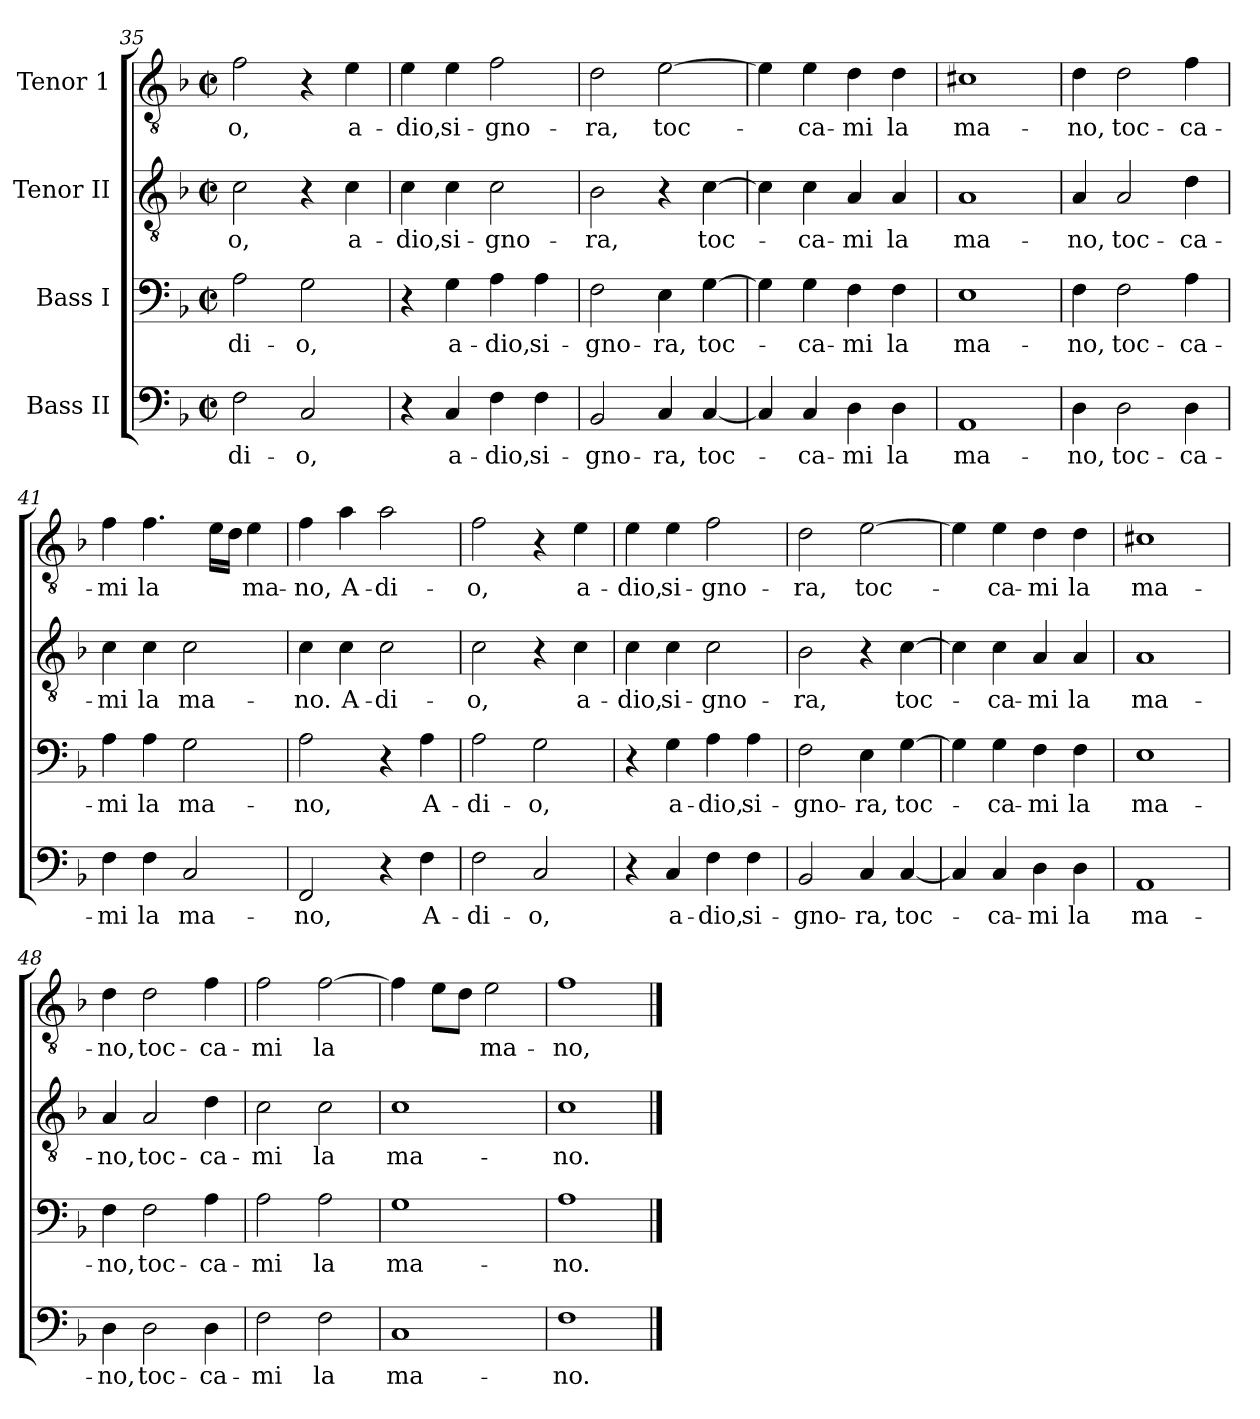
**kern	**text	**kern	**text	**kern	**text	**kern	**text
*part4	*part4	*part3	*part3	*part2	*part2	*part1	*part1
*staff4	*staff4	*staff3	*staff3	*staff2	*staff2	*staff1	*staff1
*I"Bass II	*	*I"Bass I	*	*I"Tenor II	*	*I"Tenor 1	*
*clefF4	*	*clefF4	*	*clefGv2	*	*clefGv2	*
*k[b-]	*	*k[b-]	*	*k[b-]	*	*k[b-]	*
*F:	*	*F:	*	*F:	*	*F:	*
*M2/2	*	*M2/2	*	*M2/2	*	*M2/2	*
*met(c|)	*	*met(c|)	*	*met(c|)	*	*met(c|)	*
=35	=35	=35	=35	=35	=35	=35	=35
!	!LO:LY:b	!	!LO:LY:b	!	!LO:LY:b	!	!LO:LY:b
2F\	-di-	2A\	-di-	2c\	-o,	2f\	-o,
!	!LO:LY:b	!	!LO:LY:b	!	!	!	!
2C/	-o,	2G\	-o,	4r	.	4r	.
!	!	!	!	!	!LO:LY:b	!	!LO:LY:b
.	.	.	.	4c\	a-	4e\	a-
=36	=36	=36	=36	=36	=36	=36	=36
!	!	!	!	!	!LO:LY:b	!	!LO:LY:b
4r	.	4r	.	4c\	-dio,	4e\	-dio,
!	!LO:LY:b	!	!LO:LY:b	!	!LO:LY:b	!	!LO:LY:b
4C/	a-	4G\	a-	4c\	si-	4e\	si-
!	!LO:LY:b	!	!LO:LY:b	!	!LO:LY:b	!	!LO:LY:b
4F\	-dio,	4A\	-dio,	2c\	-gno-	2f\	-gno-
!	!LO:LY:b	!	!LO:LY:b	!	!	!	!
4F\	si-	4A\	si-	.	.	.	.
=37	=37	=37	=37	=37	=37	=37	=37
!	!LO:LY:b	!	!LO:LY:b	!	!LO:LY:b	!	!LO:LY:b
2BB-/	-gno-	2F\	-gno-	2B-\	-ra,	2d\	-ra,
!	!LO:LY:b	!	!LO:LY:b	!	!	!	!LO:LY:b
4C/	-ra,	4E\	-ra,	4r	.	[2e\	toc-
!	!LO:LY:b	!	!LO:LY:b	!	!LO:LY:b	!	!
[4C/	toc-	[4G\	toc-	[4c\	toc-	.	.
!!LO:LB:g=z
=38	=38	=38	=38	=38	=38	=38	=38
4C/]	.	4G\]	.	4c\]	.	4e\]	.
!	!LO:LY:b	!	!LO:LY:b	!	!LO:LY:b	!	!LO:LY:b
4C/	-ca-	4G\	-ca-	4c\	-ca-	4e\	-ca-
!	!LO:LY:b	!	!LO:LY:b	!	!LO:LY:b	!	!LO:LY:b
4D\	-mi	4F\	-mi	4A/	-mi	4d\	-mi
!	!LO:LY:b	!	!LO:LY:b	!	!LO:LY:b	!	!LO:LY:b
4D\	la	4F\	la	4A/	la	4d\	la
=39	=39	=39	=39	=39	=39	=39	=39
!	!LO:LY:b	!	!LO:LY:b	!	!LO:LY:b	!	!LO:LY:b
1AA	ma-	1E	ma-	1A	ma-	1c#X	ma-
=40	=40	=40	=40	=40	=40	=40	=40
!	!LO:LY:b	!	!LO:LY:b	!	!LO:LY:b	!	!LO:LY:b
4D\	-no,	4F\	-no,	4A/	-no,	4d\	-no,
!	!LO:LY:b	!	!LO:LY:b	!	!LO:LY:b	!	!LO:LY:b
2D\	toc-	2F\	toc-	2A/	toc-	2d\	toc-
!	!LO:LY:b	!	!LO:LY:b	!	!LO:LY:b	!	!LO:LY:b
4D\	-ca-	4A\	-ca-	4d\	-ca-	4f\	-ca-
=41	=41	=41	=41	=41	=41	=41	=41
!	!LO:LY:b	!	!LO:LY:b	!	!LO:LY:b	!	!LO:LY:b
4F\	-mi	4A\	-mi	4c\	-mi	4f\	-mi
!	!LO:LY:b	!	!LO:LY:b	!	!LO:LY:b	!	!LO:LY:b
4F\	la	4A\	la	4c\	la	4.f\	la
!	!LO:LY:b	!	!LO:LY:b	!	!LO:LY:b	!	!
2C/	ma-	2G\	ma-	2c\	ma-	.	.
.	.	.	.	.	.	16e\LL	.
.	.	.	.	.	.	16d\JJ	.
!	!	!	!	!	!	!	!LO:LY:b
.	.	.	.	.	.	4e\	ma-
=42	=42	=42	=42	=42	=42	=42	=42
!	!LO:LY:b	!	!LO:LY:b	!	!LO:LY:b	!	!LO:LY:b
2FF/	-no,	2A\	-no,	4c\	-no.	4f\	-no,
!	!	!	!	!	!LO:LY:b	!	!LO:LY:b
.	.	.	.	4c\	A-	4a\	A-
!	!	!	!	!	!LO:LY:b	!	!LO:LY:b
4r	.	4r	.	2c\	-di-	2a\	-di-
!	!LO:LY:b	!	!LO:LY:b	!	!	!	!
4F\	A-	4A\	A-	.	.	.	.
=43	=43	=43	=43	=43	=43	=43	=43
!	!LO:LY:b	!	!LO:LY:b	!	!LO:LY:b	!	!LO:LY:b
2F\	-di-	2A\	-di-	2c\	-o,	2f\	-o,
!	!LO:LY:b	!	!LO:LY:b	!	!	!	!
2C/	-o,	2G\	-o,	4r	.	4r	.
!	!	!	!	!	!LO:LY:b	!	!LO:LY:b
.	.	.	.	4c\	a-	4e\	a-
=44	=44	=44	=44	=44	=44	=44	=44
!	!	!	!	!	!LO:LY:b	!	!LO:LY:b
4r	.	4r	.	4c\	-dio,	4e\	-dio,
!	!LO:LY:b	!	!LO:LY:b	!	!LO:LY:b	!	!LO:LY:b
4C/	a-	4G\	a-	4c\	si-	4e\	si-
!	!LO:LY:b	!	!LO:LY:b	!	!LO:LY:b	!	!LO:LY:b
4F\	-dio,	4A\	-dio,	2c\	-gno-	2f\	-gno-
!	!LO:LY:b	!	!LO:LY:b	!	!	!	!
4F\	si-	4A\	si-	.	.	.	.
!!LO:LB:g=z
=45	=45	=45	=45	=45	=45	=45	=45
!	!LO:LY:b	!	!LO:LY:b	!	!LO:LY:b	!	!LO:LY:b
2BB-/	-gno-	2F\	-gno-	2B-\	-ra,	2d\	-ra,
!	!LO:LY:b	!	!LO:LY:b	!	!	!	!LO:LY:b
4C/	-ra,	4E\	-ra,	4r	.	[2e\	toc-
!	!LO:LY:b	!	!LO:LY:b	!	!LO:LY:b	!	!
[4C/	toc-	[4G\	toc-	[4c\	toc-	.	.
=46	=46	=46	=46	=46	=46	=46	=46
4C/]	.	4G\]	.	4c\]	.	4e\]	.
!	!LO:LY:b	!	!LO:LY:b	!	!LO:LY:b	!	!LO:LY:b
4C/	-ca-	4G\	-ca-	4c\	-ca-	4e\	-ca-
!	!LO:LY:b	!	!LO:LY:b	!	!LO:LY:b	!	!LO:LY:b
4D\	-mi	4F\	-mi	4A/	-mi	4d\	-mi
!	!LO:LY:b	!	!LO:LY:b	!	!LO:LY:b	!	!LO:LY:b
4D\	la	4F\	la	4A/	la	4d\	la
=47	=47	=47	=47	=47	=47	=47	=47
!	!LO:LY:b	!	!LO:LY:b	!	!LO:LY:b	!	!LO:LY:b
1AA	ma-	1E	ma-	1A	ma-	1c#X	ma-
=48	=48	=48	=48	=48	=48	=48	=48
!	!LO:LY:b	!	!LO:LY:b	!	!LO:LY:b	!	!LO:LY:b
4D\	no,	4F\	no,	4A/	no,	4d\	-no,
!	!LO:LY:b	!	!LO:LY:b	!	!LO:LY:b	!	!LO:LY:b
2D\	toc-	2F\	toc-	2A/	toc-	2d\	toc-
!	!LO:LY:b	!	!LO:LY:b	!	!LO:LY:b	!	!LO:LY:b
4D\	-ca-	4A\	-ca-	4d\	-ca-	4f\	-ca-
=49	=49	=49	=49	=49	=49	=49	=49
!	!LO:LY:b	!	!LO:LY:b	!	!LO:LY:b	!	!LO:LY:b
2F\	-mi	2A\	-mi	2c\	-mi	2f\	-mi
!	!LO:LY:b	!	!LO:LY:b	!	!LO:LY:b	!	!LO:LY:b
2F\	la	2A\	la	2c\	la	[2f\	la
=50	=50	=50	=50	=50	=50	=50	=50
!	!LO:LY:b	!	!LO:LY:b	!	!LO:LY:b	!	!
1C	ma-	1G	ma-	1c	ma-	4f\]	.
.	.	.	.	.	.	8e\L	.
.	.	.	.	.	.	8d\J	.
!	!	!	!	!	!	!	!LO:LY:b
.	.	.	.	.	.	2e\	ma-
=51	=51	=51	=51	=51	=51	=51	=51
!	!LO:LY:b	!	!LO:LY:b	!	!LO:LY:b	!	!LO:LY:b
1F	-no.	1A	-no.	1c	-no.	1f	-no,
==	==	==	==	==	==	==	==
*-	*-	*-	*-	*-	*-	*-	*-
